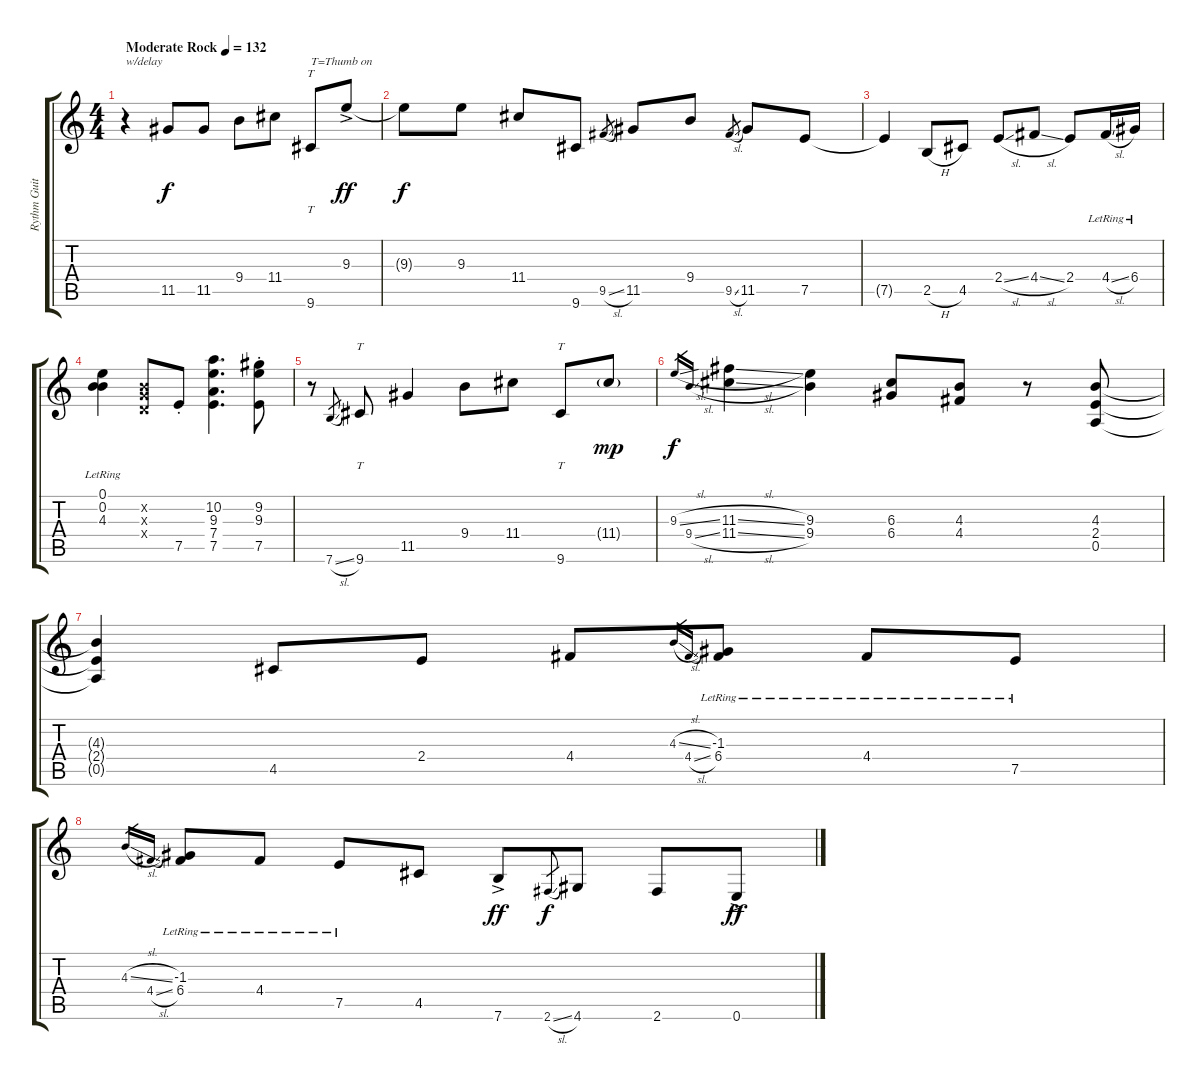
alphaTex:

\track ("Rythm Guitar " "Rythm Guit") {instrument electricguitarclean}
\staff {score tabs}
\tuning (E4 B3 G3 D3 A2 E2) {hide}
\ts (4 4)
\tempo (132 "Moderate Rock")
\clef g2
\ks c
r.4{txt "w/delay" dy f instrument electricguitarclean} 11.5.8 11.5.8 9.4.8 11.4.8 9.6.8{tt txt "T=Thumb on"} 9.3{ac}.8{dy ff} |
9.3{t}.8{dy f} 9.3.8 11.4.8 9.6.8 9.5{sl}.8{gr} 11.5.8 9.4.8 9.5{sl}.8{gr} 11.5.8 7.5.8 |
7.5{t}.4 2.5{h}.8 4.5.8 2.4{sl}.8 4.4{sl}.8 2.4.8 4.4{sl lr}.16 6.4{lr}.16 |
(0.1 0.2 4.3{lr}).4 (0.2{x} 0.3{x} 0.4{x}).8 7.5{st}.8 (10.2 9.3 7.4 7.5).4{d} (9.2 9.3 7.5{st}).8 |
r.8 7.6{sl}.8{gr} 9.6.8{tt} 11.5.4 9.4.8 11.4.8 9.6.8{tt} 11.4{g}.8{dy mp} |
9.3{sl}.16{gr dy f} 9.4{sl}.16{gr} (11.3{sl} 11.4{sl}).4 (9.3 9.4).4 (6.3 6.4).8 (4.3 4.4).8 r.8 (4.3 2.4 0.5).8 |
(4.3{t} 2.4{t} 0.5{t}).4 4.5.8 2.4.8 4.4.8 4.3{sl}.16{gr} 4.4{sl}.16{gr} (-1.3 6.4{lr}).8 4.4{lr}.8 7.5{lr}.8 |
4.3{sl}.16{gr} 4.4{sl}.16{gr} (-1.3 6.4{lr}).8 4.4{lr}.8 7.5{lr}.8 4.5.8 7.6{ac}.8{dy ff} 2.6{sl}.8{gr dy f} 4.6.8 2.6.8 0.6{ac}.8{dy ff}
